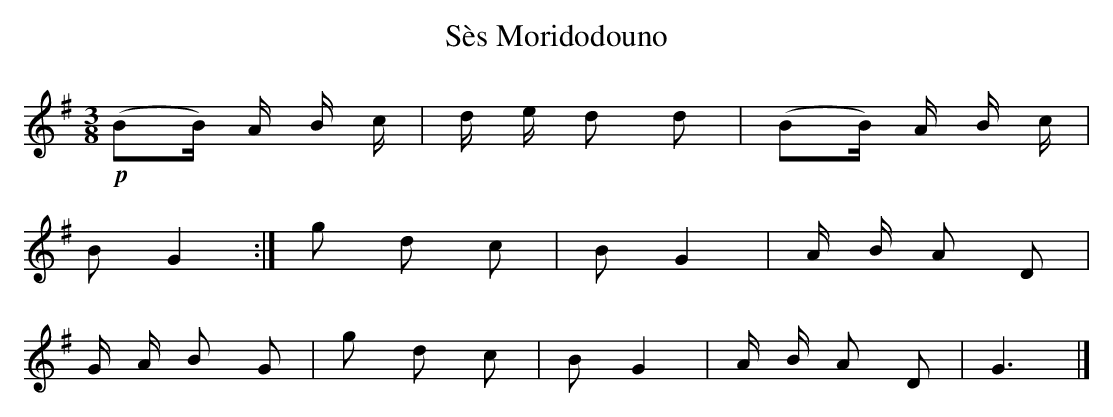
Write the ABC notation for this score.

X:1
T:Sès Moridodouno
M:3/8
L:1/8
K:G
!p!(BB/) A/ B/ c/ | d/ e/ d d | (BB/) A/ B/ c/ |
B G2 :| g d c | BG2 | A/ B/ A D |
G/ A/ B G |  g d c | BG2 | A/ B/ A D | G3 |]
